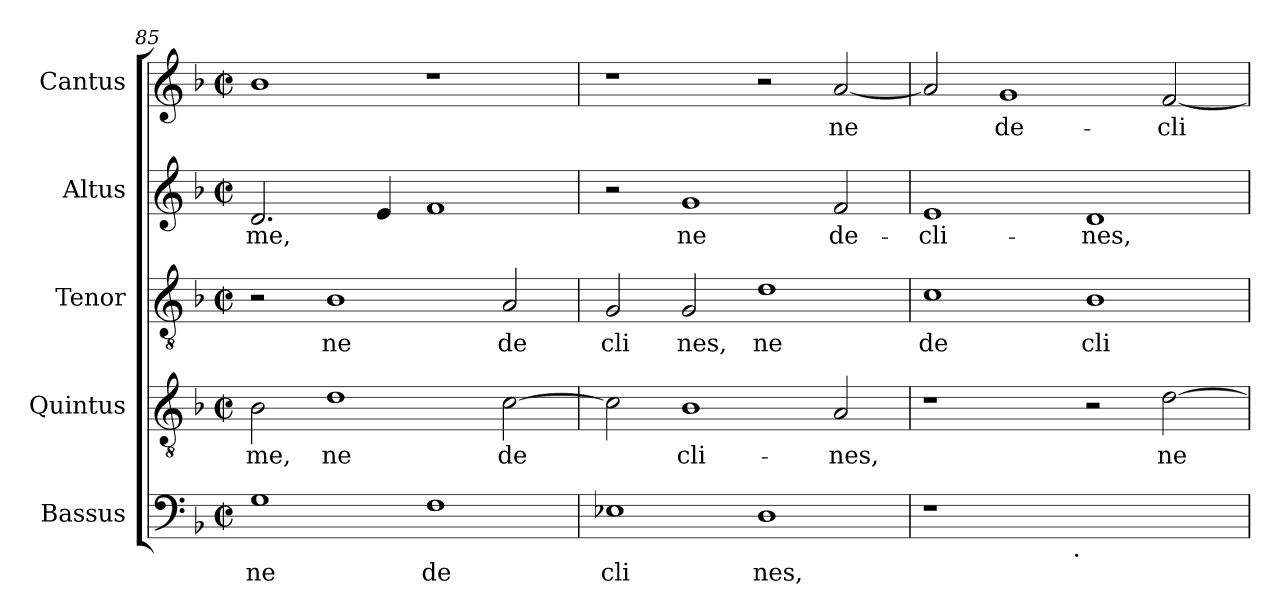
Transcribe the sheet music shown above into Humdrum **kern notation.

**kern	**text	**kern	**text	**kern	**text	**kern	**text	**kern	**text
*part5	*part5	*part4	*part4	*part3	*part3	*part2	*part2	*part1	*part1
*staff5	*staff5	*staff4	*staff4	*staff3	*staff3	*staff2	*staff2	*staff1	*staff1
*I"Bassus	*	*I"Quintus	*	*I"Tenor	*	*I"Altus	*	*I"Cantus	*
!!LO:LB:g=z
*clefF4	*	*clefGv2	*	*clefGv2	*	*clefG2	*	*clefG2	*
*k[b-]	*	*k[b-]	*	*k[b-]	*	*k[b-]	*	*k[b-]	*
*F:	*	*F:	*	*F:	*	*F:	*	*F:	*
*M2/2	*	*M2/2	*	*M2/2	*	*M2/2	*	*M2/2	*
*met(c|)	*	*met(c|)	*	*met(c|)	*	*met(c|)	*	*met(c|)	*
=85	=85	=85	=85	=85	=85	=85	=85	=85	=85
!	!LO:LY:b:cj	!	!LO:LY:b:cj	!	!	!	!LO:LY:b:cj	!	!LO:LY:b:cj
1G	ne	2B-\	me,	2r	.	2.d/	me,	1b-	.
!	!	!	!LO:LY:b:cj	!	!LO:LY:b:cj	!	!	!	!
.	.	1d	ne	1B-	ne	.	.	.	.
!	!	!	!	!	!	!	!LO:LY:b:cj	!	!
.	.	.	.	.	.	4e/	.	.	.
!	!LO:LY:b:cj	!	!	!	!	!	!LO:LY:b:cj	!	!
1F	de	.	.	.	.	1f	.	1r	.
!	!	!	!LO:LY:b:cj	!	!LO:LY:b:cj	!	!	!	!
.	.	[>2c\	de-	2A/	de	.	.	.	.
=86	=86	=86	=86	=86	=86	=86	=86	=86	=86
!	!LO:LY:b:cj	!	!LO:LY:b:cj	!	!LO:LY:b:cj	!	!	!	!
1E-X	cli	2c\]	--	2G/	cli	2r	.	1r	.
!	!	!	!LO:LY:b:cj	!	!LO:LY:b:cj	!	!LO:LY:b:cj	!	!
.	.	1B-	-cli-	2G/	nes,	1g	ne	.	.
!	!LO:LY:b:cj	!	!	!	!LO:LY:b:cj	!	!	!	!
1D	nes,	.	.	1d	ne	.	.	2r	.
!	!	!	!LO:LY:b:cj	!	!	!	!LO:LY:b:cj	!	!LO:LY:b:cj
.	.	2A/	-nes,	.	.	2f/	de-	[<2a/	ne
=87	=87	=87	=87	=87	=87	=87	=87	=87	=87
!	!	!	!	!	!LO:LY:b:cj	!	!LO:LY:b:cj	!	!LO:LY:b:cj
*^	*	*	*	*	*	*	*	*	*
1r	2ryy	.	1r	.	1c	de	1e	-cli-	2a/]	.
!	!	!	!	!	!	!	!	!	!	!LO:LY:b:cj
.	4...ryy	.	.	.	.	.	.	.	1g	de-
!	!LO:TX:b:t=.	!	!	!	!	!	!	!	!	!
.	1ryy	.	.	.	.	.	.	.	.	.
!	!	!	!	!	!	!LO:LY:b:cj	!	!LO:LY:b:cj	!	!
1ryy	.	.	2r	.	1B-	cli	1d	-nes,	.	.
!	!	!	!	!LO:LY:b:cj	!	!	!	!	!	!LO:LY:b:cj
.	.	.	[>2d\	ne	.	.	.	.	[<2f/	-cli-
.	32ryy	.	.	.	.	.	.	.	.	.
*v	*v	*	*	*	*	*	*	*	*	*
=	=	=	=	=	=	=	=	=	=
*-	*-	*-	*-	*-	*-	*-	*-	*-	*-
